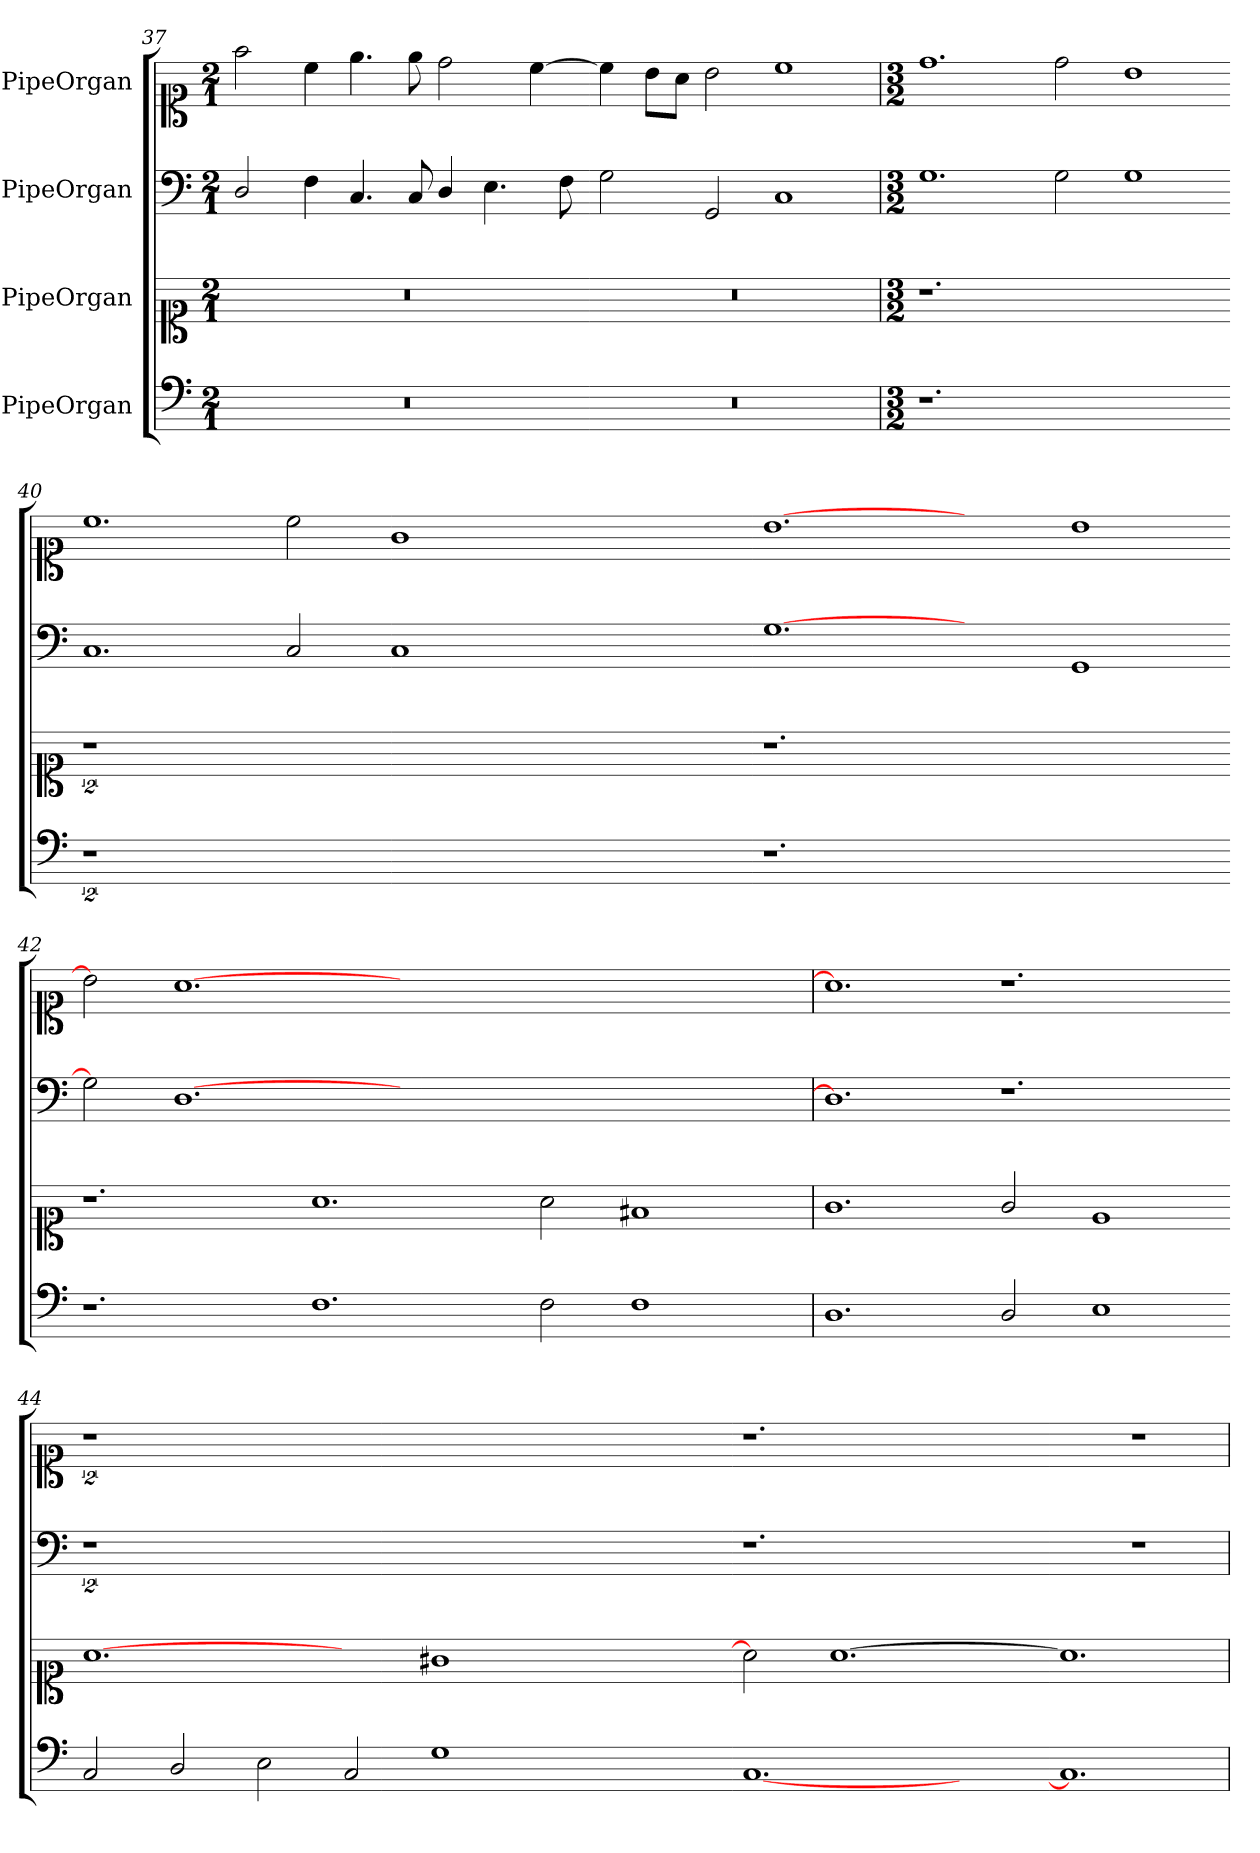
**kern	**kern	**kern	**kern
*part4	*part3	*part2	*part1
*staff4	*staff3	*staff2	*staff1
*I"PipeOrgan	*I"PipeOrgan	*I"PipeOrgan	*I"PipeOrgan
*clefF5	*clefC1	*clefF4	*clefC1
*k[]	*k[]	*k[]	*k[]
*M2/1	*M2/1	*M2/1	*M2/1
=37	=37	=37	=37
0r	0r	2D/	2ff\
.	.	4F\	4cc\
.	.	4.C/	4.ee\
.	.	8C/	8ee\
.	.	4D/	2dd\
.	.	4.E\	.
.	.	.	[4cc\
.	.	8F\	.
=38-	=38-	=38-	=38-
0r	0r	2G\	4cc\]
.	.	.	8b\L
.	.	.	8a\J
.	.	2GG/	2b\
.	.	1C	1cc
=39	=39	=39	=39
*M3/2	*M3/2	*M3/2	*M3/2
1.r	1.r	1.G	1.dd
1.ryy	1.ryy	2G\	2dd\
.	.	1G	1b
=40-	=40-	=40-	=40-
2%9r	2%9r	1.C	1.cc
.	.	2C/	2cc\
.	.	1C	1g
.	.	1.ryy	1.ryy
=41-	=41-	=41-	=41-
1.r	1.r	[1.G	[1.b
1.ryy	1.ryy	2ryy	2ryy
.	.	1GG	1b
=42-	=42-	=42-	=42-
1.r	1.r	2G]	2b]
.	.	[1.D	[1.a
1.D	1.a	.	.
.	.	0ryy	0ryy
2D\	2a\	.	.
1D	1f#X	.	.
.	.	2ryy	2ryy
=43	=43	=43	=43
1.BB	1.g	1.D]	1.a]
2BB/	2g/	1.r	1.r
1C	1e	.	.
=44-	=44-	=44-	=44-
2AA/	[1.a	2%9r	2%9r
2BB/	.	.	.
2C\	.	.	.
2AA/	2ryy	.	.
1E	1g#X	.	.
1.ryy	1.ryy	.	.
=45-	=45-	=45-	=45-
[1.AA	2a]	1.r	1.r
.	[1.a	.	.
2ryy	.	2ryy	2ryy
=46-	=46-	=46-	=46-
1.AA]	1.a]	1.r	1.r
=	=	=	=
*-	*-	*-	*-
